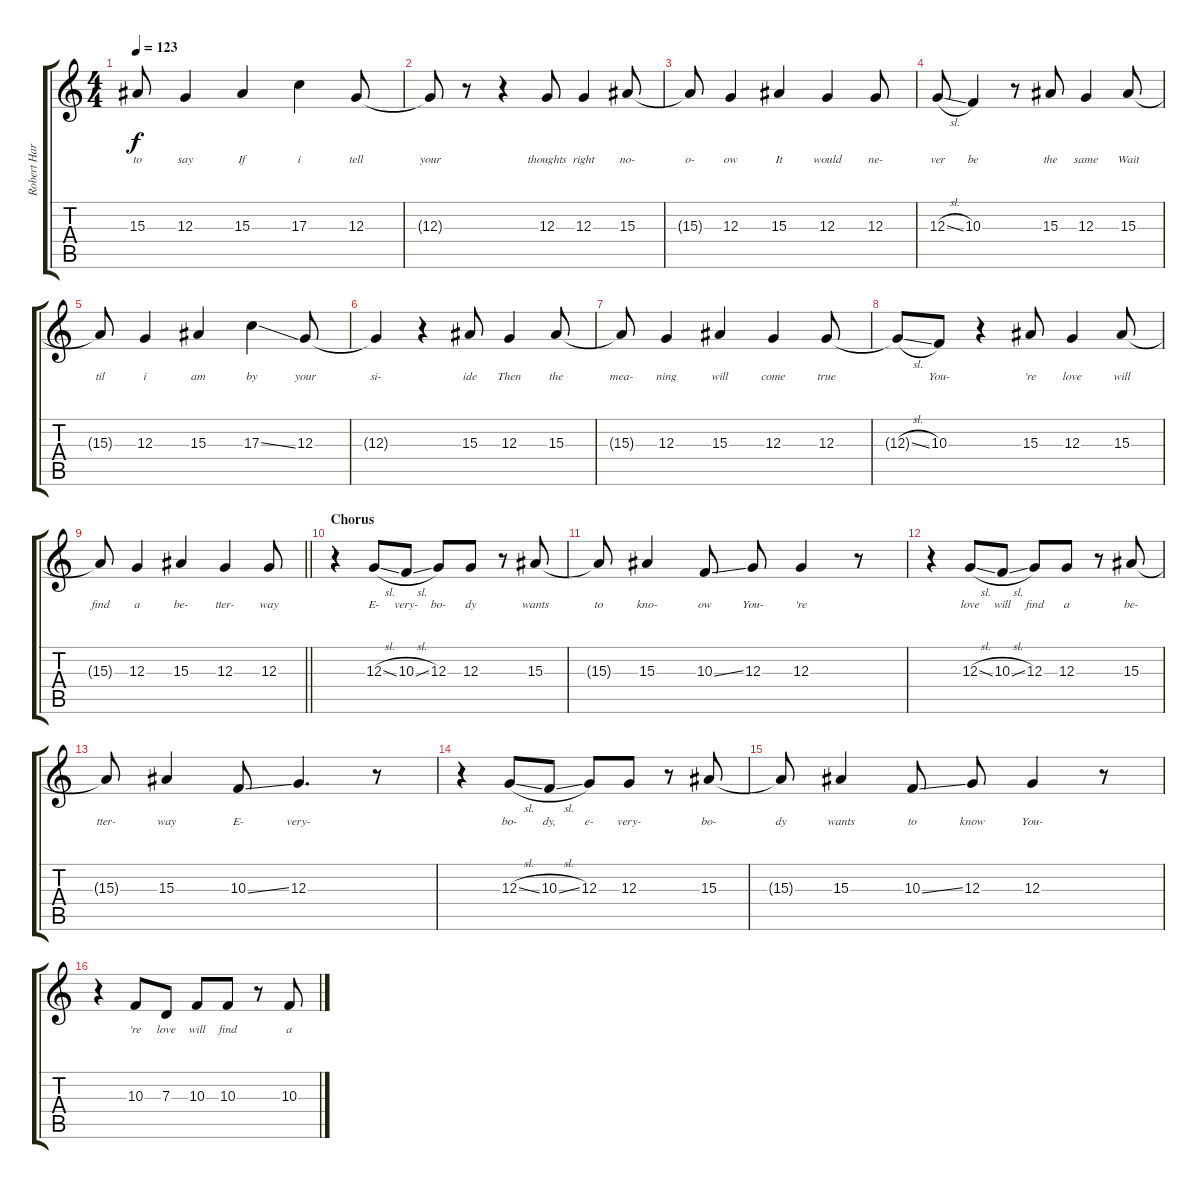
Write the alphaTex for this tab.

\track ("Robert Harvey" "Robert Har") {instrument lead6voice}
\staff {score tabs}
\tuning (E4 B3 G3 D3 A2 E2) {hide}
\ts (4 4)
\tempo 123
\clef g2
\ks c
15.3.8{lyrics (0 "to") lyrics (1 "") lyrics (2 "") lyrics (3 "") lyrics (4 "") dy f} 12.3.4{lyrics (0 "say") lyrics (1 "") lyrics (2 "") lyrics (3 "") lyrics (4 "")} 15.3.4{lyrics (0 "If") lyrics (1 "") lyrics (2 "") lyrics (3 "") lyrics (4 "")} 17.3.4{lyrics (0 "i") lyrics (1 "") lyrics (2 "") lyrics (3 "") lyrics (4 "")} 12.3.8{lyrics (0 "tell") lyrics (1 "") lyrics (2 "") lyrics (3 "") lyrics (4 "")} |
12.3{t}.8{lyrics (0 "your") lyrics (1 "") lyrics (2 "") lyrics (3 "") lyrics (4 "")} r.8 r.4 12.3.8{lyrics (0 "thoughts") lyrics (1 "") lyrics (2 "") lyrics (3 "") lyrics (4 "")} 12.3.4{lyrics (0 "right") lyrics (1 "") lyrics (2 "") lyrics (3 "") lyrics (4 "")} 15.3.8{lyrics (0 "no-") lyrics (1 "") lyrics (2 "") lyrics (3 "") lyrics (4 "")} |
15.3{t}.8{lyrics (0 "o-") lyrics (1 "") lyrics (2 "") lyrics (3 "") lyrics (4 "")} 12.3.4{lyrics (0 "ow") lyrics (1 "") lyrics (2 "") lyrics (3 "") lyrics (4 "")} 15.3.4{lyrics (0 "It") lyrics (1 "") lyrics (2 "") lyrics (3 "") lyrics (4 "")} 12.3.4{lyrics (0 "would") lyrics (1 "") lyrics (2 "") lyrics (3 "") lyrics (4 "")} 12.3.8{lyrics (0 "ne-") lyrics (1 "") lyrics (2 "") lyrics (3 "") lyrics (4 "")} |
12.3{sl}.8{lyrics (0 "ver") lyrics (1 "") lyrics (2 "") lyrics (3 "") lyrics (4 "")} 10.3.4{lyrics (0 "be") lyrics (1 "") lyrics (2 "") lyrics (3 "") lyrics (4 "")} r.8 15.3.8{lyrics (0 "the") lyrics (1 "") lyrics (2 "") lyrics (3 "") lyrics (4 "")} 12.3.4{lyrics (0 "same") lyrics (1 "") lyrics (2 "") lyrics (3 "") lyrics (4 "")} 15.3.8{lyrics (0 "Wait") lyrics (1 "") lyrics (2 "") lyrics (3 "") lyrics (4 "")} |
15.3{t}.8{lyrics (0 "til") lyrics (1 "") lyrics (2 "") lyrics (3 "") lyrics (4 "")} 12.3.4{lyrics (0 "i") lyrics (1 "") lyrics (2 "") lyrics (3 "") lyrics (4 "")} 15.3.4{lyrics (0 "am") lyrics (1 "") lyrics (2 "") lyrics (3 "") lyrics (4 "")} 17.3{ss}.4{lyrics (0 "by") lyrics (1 "") lyrics (2 "") lyrics (3 "") lyrics (4 "")} 12.3.8{lyrics (0 "your") lyrics (1 "") lyrics (2 "") lyrics (3 "") lyrics (4 "")} |
12.3{t}.4{lyrics (0 "si-") lyrics (1 "") lyrics (2 "") lyrics (3 "") lyrics (4 "")} r.4 15.3.8{lyrics (0 "ide") lyrics (1 "") lyrics (2 "") lyrics (3 "") lyrics (4 "")} 12.3.4{lyrics (0 "Then") lyrics (1 "") lyrics (2 "") lyrics (3 "") lyrics (4 "")} 15.3.8{lyrics (0 "the") lyrics (1 "") lyrics (2 "") lyrics (3 "") lyrics (4 "")} |
15.3{t}.8{lyrics (0 "mea-") lyrics (1 "") lyrics (2 "") lyrics (3 "") lyrics (4 "")} 12.3.4{lyrics (0 "ning") lyrics (1 "") lyrics (2 "") lyrics (3 "") lyrics (4 "")} 15.3.4{lyrics (0 "will") lyrics (1 "") lyrics (2 "") lyrics (3 "") lyrics (4 "")} 12.3.4{lyrics (0 "come") lyrics (1 "") lyrics (2 "") lyrics (3 "") lyrics (4 "")} 12.3.8{lyrics (0 "true") lyrics (1 "") lyrics (2 "") lyrics (3 "") lyrics (4 "")} |
12.3{sl t}.8{lyrics (0 "") lyrics (1 "") lyrics (2 "") lyrics (3 "") lyrics (4 "")} 10.3.8{lyrics (0 "You-") lyrics (1 "") lyrics (2 "") lyrics (3 "") lyrics (4 "")} r.4 15.3.8{lyrics (0 "'re") lyrics (1 "") lyrics (2 "") lyrics (3 "") lyrics (4 "")} 12.3.4{lyrics (0 "love") lyrics (1 "") lyrics (2 "") lyrics (3 "") lyrics (4 "")} 15.3.8{lyrics (0 "will") lyrics (1 "") lyrics (2 "") lyrics (3 "") lyrics (4 "")} |
\barLineRight lightlight
15.3{t}.8{lyrics (0 "find") lyrics (1 "") lyrics (2 "") lyrics (3 "") lyrics (4 "")} 12.3.4{lyrics (0 "a") lyrics (1 "") lyrics (2 "") lyrics (3 "") lyrics (4 "")} 15.3.4{lyrics (0 "be-") lyrics (1 "") lyrics (2 "") lyrics (3 "") lyrics (4 "")} 12.3.4{lyrics (0 "tter-") lyrics (1 "") lyrics (2 "") lyrics (3 "") lyrics (4 "")} 12.3.8{lyrics (0 "way") lyrics (1 "") lyrics (2 "") lyrics (3 "") lyrics (4 "")} |
\section ("" "Chorus")
r.4 12.3{sl}.8{lyrics (0 "E-") lyrics (1 "") lyrics (2 "") lyrics (3 "") lyrics (4 "")} 10.3{sl}.8{lyrics (0 "very-") lyrics (1 "") lyrics (2 "") lyrics (3 "") lyrics (4 "")} 12.3.8{lyrics (0 "bo-") lyrics (1 "") lyrics (2 "") lyrics (3 "") lyrics (4 "")} 12.3.8{lyrics (0 "dy") lyrics (1 "") lyrics (2 "") lyrics (3 "") lyrics (4 "")} r.8 15.3.8{lyrics (0 "wants") lyrics (1 "") lyrics (2 "") lyrics (3 "") lyrics (4 "")} |
15.3{t}.8{lyrics (0 "to") lyrics (1 "") lyrics (2 "") lyrics (3 "") lyrics (4 "")} 15.3.4{lyrics (0 "kno-") lyrics (1 "") lyrics (2 "") lyrics (3 "") lyrics (4 "")} 10.3{ss}.8{lyrics (0 "ow") lyrics (1 "") lyrics (2 "") lyrics (3 "") lyrics (4 "")} 12.3.8{lyrics (0 "You-") lyrics (1 "") lyrics (2 "") lyrics (3 "") lyrics (4 "")} 12.3.4{lyrics (0 "'re") lyrics (1 "") lyrics (2 "") lyrics (3 "") lyrics (4 "")} r.8 |
r.4 12.3{sl}.8{lyrics (0 "love") lyrics (1 "") lyrics (2 "") lyrics (3 "") lyrics (4 "")} 10.3{sl}.8{lyrics (0 "will") lyrics (1 "") lyrics (2 "") lyrics (3 "") lyrics (4 "")} 12.3.8{lyrics (0 "find") lyrics (1 "") lyrics (2 "") lyrics (3 "") lyrics (4 "")} 12.3.8{lyrics (0 "a") lyrics (1 "") lyrics (2 "") lyrics (3 "") lyrics (4 "")} r.8 15.3.8{lyrics (0 "be-") lyrics (1 "") lyrics (2 "") lyrics (3 "") lyrics (4 "")} |
15.3{t}.8{lyrics (0 "tter-") lyrics (1 "") lyrics (2 "") lyrics (3 "") lyrics (4 "")} 15.3.4{lyrics (0 "way") lyrics (1 "") lyrics (2 "") lyrics (3 "") lyrics (4 "")} 10.3{ss}.8{lyrics (0 "E-") lyrics (1 "") lyrics (2 "") lyrics (3 "") lyrics (4 "")} 12.3.4{d lyrics (0 "very-") lyrics (1 "") lyrics (2 "") lyrics (3 "") lyrics (4 "")} r.8 |
r.4 12.3{sl}.8{lyrics (0 "bo-") lyrics (1 "") lyrics (2 "") lyrics (3 "") lyrics (4 "")} 10.3{sl}.8{lyrics (0 "dy,") lyrics (1 "") lyrics (2 "") lyrics (3 "") lyrics (4 "")} 12.3.8{lyrics (0 "e-") lyrics (1 "") lyrics (2 "") lyrics (3 "") lyrics (4 "")} 12.3.8{lyrics (0 "very-") lyrics (1 "") lyrics (2 "") lyrics (3 "") lyrics (4 "")} r.8 15.3.8{lyrics (0 "bo-") lyrics (1 "") lyrics (2 "") lyrics (3 "") lyrics (4 "")} |
15.3{t}.8{lyrics (0 "dy") lyrics (1 "") lyrics (2 "") lyrics (3 "") lyrics (4 "")} 15.3.4{lyrics (0 "wants") lyrics (1 "") lyrics (2 "") lyrics (3 "") lyrics (4 "")} 10.3{ss}.8{lyrics (0 "to") lyrics (1 "") lyrics (2 "") lyrics (3 "") lyrics (4 "")} 12.3.8{lyrics (0 "know") lyrics (1 "") lyrics (2 "") lyrics (3 "") lyrics (4 "")} 12.3.4{lyrics (0 "You-") lyrics (1 "") lyrics (2 "") lyrics (3 "") lyrics (4 "")} r.8 |
r.4 10.3.8{lyrics (0 "'re") lyrics (1 "") lyrics (2 "") lyrics (3 "") lyrics (4 "")} 7.3.8{lyrics (0 "love") lyrics (1 "") lyrics (2 "") lyrics (3 "") lyrics (4 "")} 10.3.8{lyrics (0 "will") lyrics (1 "") lyrics (2 "") lyrics (3 "") lyrics (4 "")} 10.3.8{lyrics (0 "find") lyrics (1 "") lyrics (2 "") lyrics (3 "") lyrics (4 "")} r.8 10.3.8{lyrics (0 "a") lyrics (1 "") lyrics (2 "") lyrics (3 "") lyrics (4 "")}
